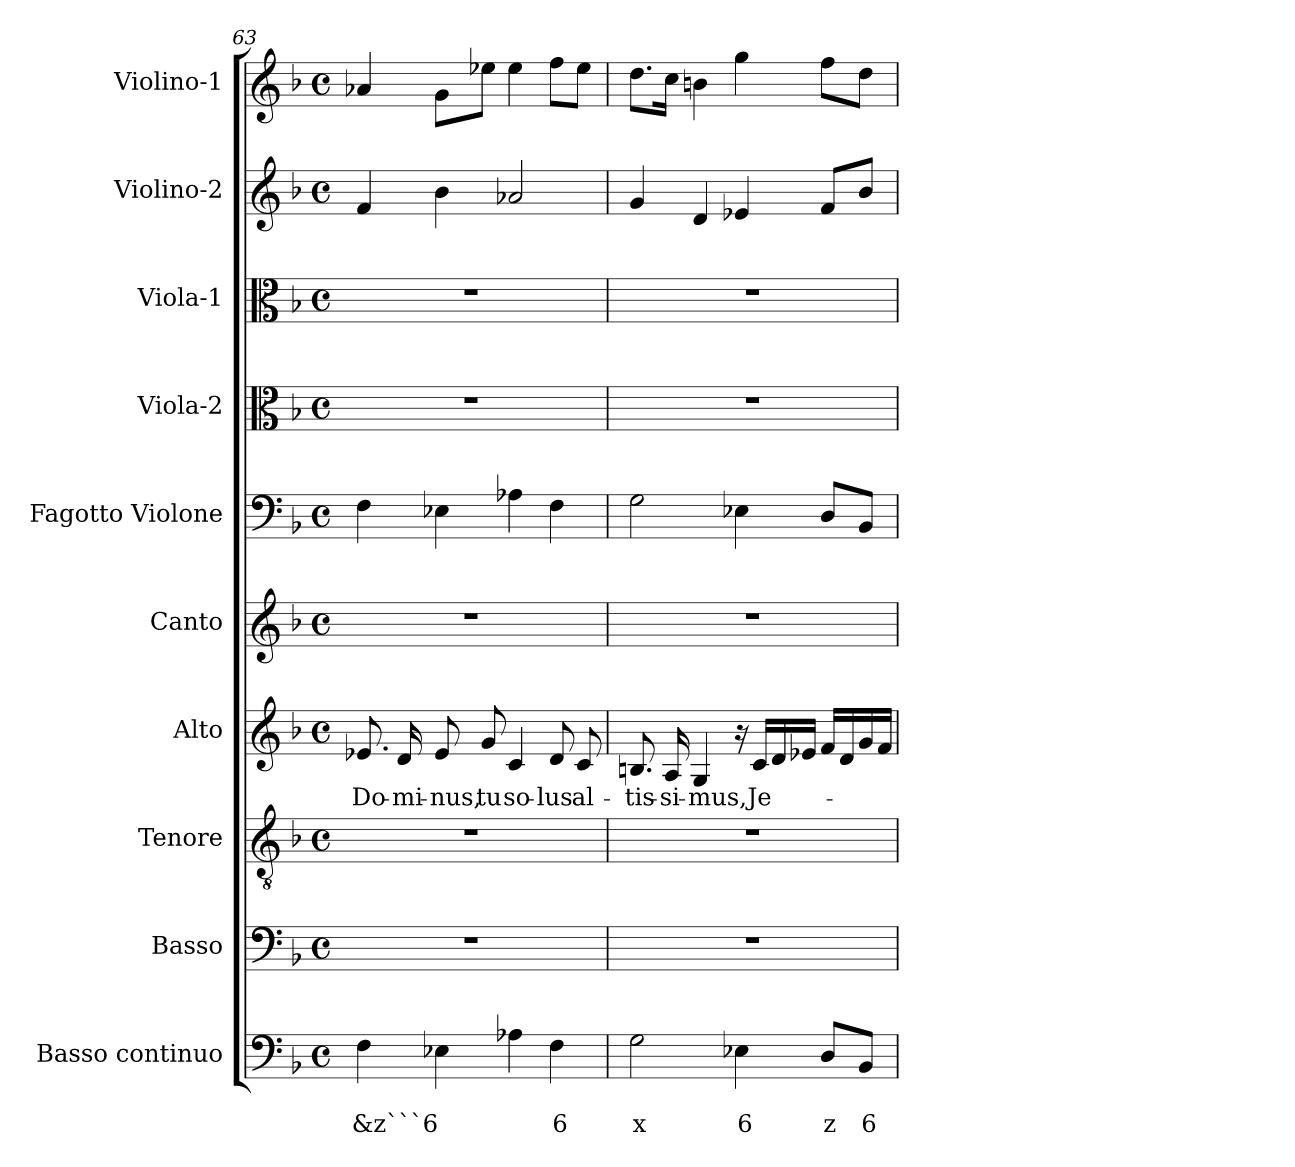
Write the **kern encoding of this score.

**kern	**text	**text	**kern	**kern	**kern	**text	**kern	**kern	**kern	**kern	**kern	**kern
*part10	*part10	*part10	*part9	*part8	*part7	*part7	*part6	*part5	*part4	*part3	*part2	*part1
*staff10	*staff10	*staff10	*staff9	*staff8	*staff7	*staff7	*staff6	*staff5	*staff4	*staff3	*staff2	*staff1
*I"Basso continuo	*	*	*I"Basso	*I"Tenore	*I"Alto	*	*I"Canto	*I"Fagotto Violone	*I"Viola-2	*I"Viola-1	*I"Violino-2	*I"Violino-1
*clefF4	*	*	*clefF4	*clefGv2	*clefG2	*	*clefG2	*clefF4	*clefC3	*clefC3	*clefG2	*clefG2
*k[b-]	*	*	*k[b-]	*k[b-]	*k[b-]	*	*k[b-]	*k[b-]	*k[b-]	*k[b-]	*k[b-]	*k[b-]
*F:	*	*	*F:	*F:	*F:	*	*F:	*F:	*F:	*F:	*F:	*F:
*M4/4	*	*	*M4/4	*M4/4	*M4/4	*	*M4/4	*M4/4	*M4/4	*M4/4	*M4/4	*M4/4
*met(c)	*	*	*met(c)	*met(c)	*met(c)	*	*met(c)	*met(c)	*met(c)	*met(c)	*met(c)	*met(c)
=63	=63	=63	=63	=63	=63	=63	=63	=63	=63	=63	=63	=63
!	!	!LO:LY:b	!	!	!	!	!	!	!	!	!	!
!	!	!	!	!	!	!LO:LY:b	!	!	!	!	!	!
4F\	.	&z```6	1r	1r	8.e-X/	Do-	1r	4F\	1r	1r	4f/	4a-X/
!	!	!	!	!	!	!LO:LY:b	!	!	!	!	!	!
.	.	.	.	.	16d/	-mi-	.	.	.	.	.	.
!	!	!	!	!	!	!LO:LY:b	!	!	!	!	!	!
4E-X\	.	.	.	.	8e-/	-nus,	.	4E-X\	.	.	4b-\	8g\L
!	!	!	!	!	!	!LO:LY:b	!	!	!	!	!	!
.	.	.	.	.	8g/	tu	.	.	.	.	.	8ee-X\J
!	!	!	!	!	!	!LO:LY:b	!	!	!	!	!	!
4A-X\	.	.	.	.	4c/	so-	.	4A-X\	.	.	2a-X/	4ee-\
!	!	!LO:LY:b	!	!	!	!	!	!	!	!	!	!
!	!	!	!	!	!	!LO:LY:b	!	!	!	!	!	!
4F\	.	6	.	.	8d/	-lus	.	4F\	.	.	.	8ff\L
!	!	!	!	!	!	!LO:LY:b	!	!	!	!	!	!
.	.	.	.	.	8c/	al-	.	.	.	.	.	8ee-\J
=64	=64	=64	=64	=64	=64	=64	=64	=64	=64	=64	=64	=64
!	!	!LO:LY:b	!	!	!	!	!	!	!	!	!	!
!	!	!	!	!	!	!LO:LY:b	!	!	!	!	!	!
2G\	.	x	1r	1r	8.Bn/	-tis-	1r	2G\	1r	1r	4g/	8.dd\L
!	!	!	!	!	!	!LO:LY:b	!	!	!	!	!	!
.	.	.	.	.	16A/	-si-	.	.	.	.	.	16cc\Jk
!	!	!	!	!	!	!LO:LY:b	!	!	!	!	!	!
.	.	.	.	.	4G/	-mus,	.	.	.	.	4d/	4bn\
!	!	!LO:LY:b	!	!	!	!	!	!	!	!	!	!
4E-X\	.	6	.	.	16r	.	.	4E-X\	.	.	4e-X/	4gg\
!	!	!	!	!	!	!LO:LY:b	!	!	!	!	!	!
.	.	.	.	.	16c/LL	Je-	.	.	.	.	.	.
.	.	.	.	.	16d/	.	.	.	.	.	.	.
.	.	.	.	.	16e-X/JJ	.	.	.	.	.	.	.
!	!	!LO:LY:b	!	!	!	!	!	!	!	!	!	!
8D/L	.	z	.	.	16f/LL	.	.	8D/L	.	.	8f/L	8ff\L
.	.	.	.	.	16d/	.	.	.	.	.	.	.
!	!	!LO:LY:b	!	!	!	!	!	!	!	!	!	!
8BB-/J	.	6	.	.	16g/	.	.	8BB-/J	.	.	8b-/J	8dd\J
.	.	.	.	.	16f/JJ	.	.	.	.	.	.	.
=	=	=	=	=	=	=	=	=	=	=	=	=
*-	*-	*-	*-	*-	*-	*-	*-	*-	*-	*-	*-	*-
